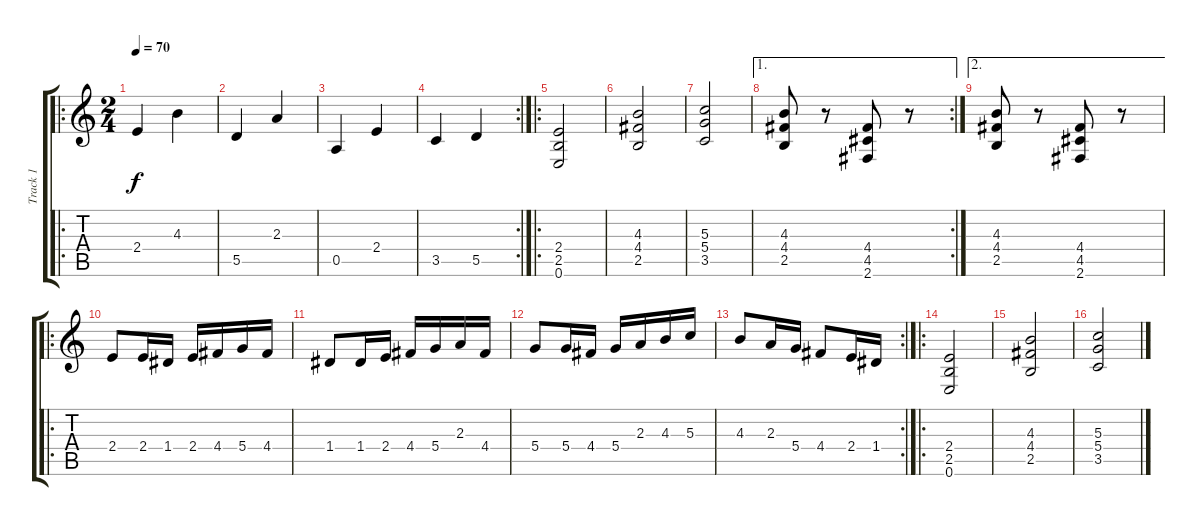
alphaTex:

\track ("Track 1" "Track 1") {instrument distortionguitar}
\staff {score tabs}
\tuning (E4 B3 G3 D3 A2 E2) {hide}
\ro
\ts (2 4)
\tempo 70
\clef g2
\ks c
2.4.4{dy f} 4.3.4 |
5.5.4 2.3.4 |
0.5.4 2.4.4 |
\rc 2
3.5.4 5.5.4 |
\ro
(2.4 2.5 0.6).2 |
(4.3 4.4 2.5).2 |
(5.3 5.4 3.5).2 |
\ae 1
\rc 2
(4.3 4.4 2.5).8 r.8 (4.4 4.5 2.6).8 r.8 |
\ae 2
(4.3 4.4 2.5).8 r.8 (4.4 4.5 2.6).8 r.8 |
\ro
2.4.8 2.4.16 1.4.16 2.4.16 4.4.16 5.4.16 4.4.16 |
1.4.8 1.4.16 2.4.16 4.4.16 5.4.16 2.3.16 4.4.16 |
5.4.8 5.4.16 4.4.16 5.4.16 2.3.16 4.3.16 5.3.16 |
\rc 2
4.3.8 2.3.16 5.4.16 4.4.8 2.4.16 1.4.16 |
\ro
(2.4 2.5 0.6).2 |
(4.3 4.4 2.5).2 |
(5.3 5.4 3.5).2
